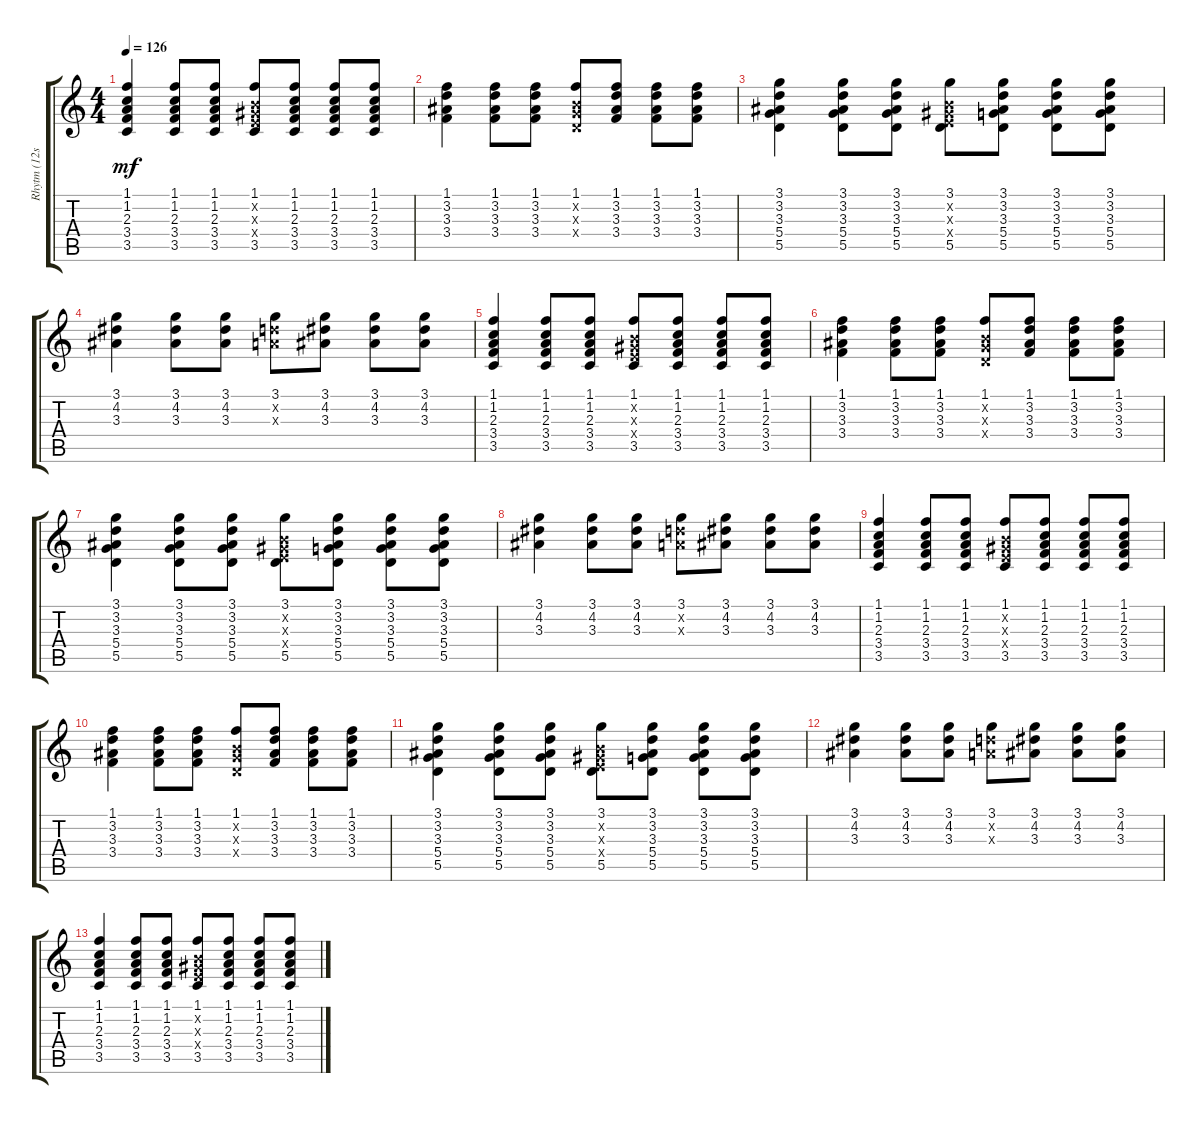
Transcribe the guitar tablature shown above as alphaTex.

\track ("Rhytm (12str)" "Rhytm (12s") {instrument acousticguitarsteel}
\staff {score tabs}
\tuning (E4 B3 G3 D3 A2 E2) {hide}
\ts (4 4)
\tempo 126
\clef g2
\ks c
(1.1 1.2 2.3 3.4 3.5).4{dy mf} (1.1 1.2 2.3 3.4 3.5).8 (1.1 1.2 2.3 3.4 3.5).8 (1.1 0.2{x} 1.3{x} 2.4{x} 3.5).8 (1.1 1.2 2.3 3.4 3.5).8 (1.1 1.2 2.3 3.4 3.5).8 (1.1 1.2 2.3 3.4 3.5).8 |
(1.1 3.2 3.3 3.4).4 (1.1 3.2 3.3 3.4).8 (1.1 3.2 3.3 3.4).8 (1.1 0.2{x} 0.3{x} 0.4{x}).8 (1.1 3.2 3.3 3.4).8 (1.1 3.2 3.3 3.4).8 (1.1 3.2 3.3 3.4).8 |
(3.1 3.2 3.3 5.4 5.5).4{volume 2} (3.1 3.2 3.3 5.4 5.5).8 (3.1 3.2 3.3 5.4 5.5).8 (3.1 0.2{x} 1.3{x} 2.4{x} 5.5).8 (3.1 3.2 3.3 5.4 5.5).8 (3.1 3.2 3.3 5.4 5.5).8 (3.1 3.2 3.3 5.4 5.5).8 |
(3.1 4.2 3.3).4 (3.1 4.2 3.3).8 (3.1 4.2 3.3).8 (3.1 3.2{x} 2.3{x}).8 (3.1 4.2 3.3).8 (3.1 4.2 3.3).8 (3.1 4.2 3.3).8 |
(1.1 1.2 2.3 3.4 3.5).4 (1.1 1.2 2.3 3.4 3.5).8 (1.1 1.2 2.3 3.4 3.5).8 (1.1 0.2{x} 1.3{x} 2.4{x} 3.5).8 (1.1 1.2 2.3 3.4 3.5).8 (1.1 1.2 2.3 3.4 3.5).8 (1.1 1.2 2.3 3.4 3.5).8 |
(1.1 3.2 3.3 3.4).4{volume 0} (1.1 3.2 3.3 3.4).8 (1.1 3.2 3.3 3.4).8 (1.1 0.2{x} 0.3{x} 0.4{x}).8 (1.1 3.2 3.3 3.4).8 (1.1 3.2 3.3 3.4).8 (1.1 3.2 3.3 3.4).8 |
(3.1 3.2 3.3 5.4 5.5).4 (3.1 3.2 3.3 5.4 5.5).8 (3.1 3.2 3.3 5.4 5.5).8 (3.1 0.2{x} 1.3{x} 2.4{x} 5.5).8 (3.1 3.2 3.3 5.4 5.5).8 (3.1 3.2 3.3 5.4 5.5).8 (3.1 3.2 3.3 5.4 5.5).8 |
(3.1 4.2 3.3).4 (3.1 4.2 3.3).8 (3.1 4.2 3.3).8 (3.1 3.2{x} 2.3{x}).8 (3.1 4.2 3.3).8 (3.1 4.2 3.3).8 (3.1 4.2 3.3).8 |
(1.1 1.2 2.3 3.4 3.5).4 (1.1 1.2 2.3 3.4 3.5).8 (1.1 1.2 2.3 3.4 3.5).8 (1.1 0.2{x} 1.3{x} 2.4{x} 3.5).8 (1.1 1.2 2.3 3.4 3.5).8 (1.1 1.2 2.3 3.4 3.5).8 (1.1 1.2 2.3 3.4 3.5).8 |
(1.1 3.2 3.3 3.4).4 (1.1 3.2 3.3 3.4).8 (1.1 3.2 3.3 3.4).8 (1.1 0.2{x} 0.3{x} 0.4{x}).8 (1.1 3.2 3.3 3.4).8 (1.1 3.2 3.3 3.4).8 (1.1 3.2 3.3 3.4).8 |
(3.1 3.2 3.3 5.4 5.5).4 (3.1 3.2 3.3 5.4 5.5).8 (3.1 3.2 3.3 5.4 5.5).8 (3.1 0.2{x} 1.3{x} 2.4{x} 5.5).8 (3.1 3.2 3.3 5.4 5.5).8 (3.1 3.2 3.3 5.4 5.5).8 (3.1 3.2 3.3 5.4 5.5).8 |
(3.1 4.2 3.3).4 (3.1 4.2 3.3).8 (3.1 4.2 3.3).8 (3.1 3.2{x} 2.3{x}).8 (3.1 4.2 3.3).8 (3.1 4.2 3.3).8 (3.1 4.2 3.3).8 |
(1.1 1.2 2.3 3.4 3.5).4 (1.1 1.2 2.3 3.4 3.5).8 (1.1 1.2 2.3 3.4 3.5).8 (1.1 0.2{x} 1.3{x} 2.4{x} 3.5).8 (1.1 1.2 2.3 3.4 3.5).8 (1.1 1.2 2.3 3.4 3.5).8 (1.1 1.2 2.3 3.4 3.5).8
